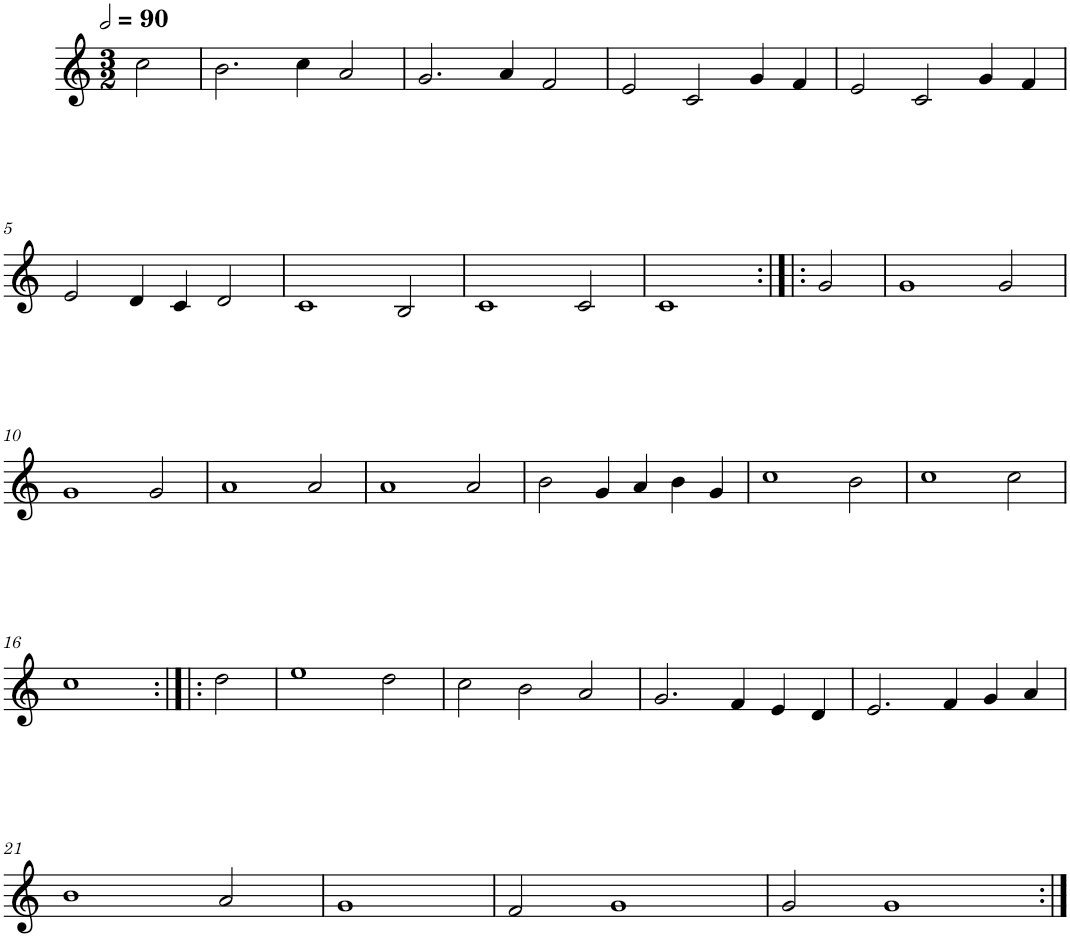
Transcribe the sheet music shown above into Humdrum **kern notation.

**kern
*part1
*staff1
*I"Quatre parties
*clefG2
*k[]
*M3/2
*MM180
=
2cc\
=1
2.b\
4cc\
2a/
=2
2.g/
4a/
2f/
=3
2e/
2c/
4g/
4f/
=4
2e/
2c/
4g/
4f/
!!LO:LB:g=z
=5
2e/
4d/
4c/
2d/
=6
1c
2B/
=7
1c
2c/
=8
1c
2g/
=9
1g
2g/
!!LO:LB:g=z
=10
1g
2g/
=11
1a
2a/
=12
1a
2a/
=13
2b\
4g/
4a/
4b\
4g/
=14
1cc
2b\
=15
1cc
2cc\
!!LO:LB:g=z
=16
1cc
2dd\
=17
1ee
2dd\
=18
2cc\
2b\
2a/
=19
2.g/
4f/
4e/
4d/
=20
2.e/
4f/
4g/
4a/
!!LO:LB:g=z
=21
1b
2a/
=22
1g
=23
2f/
1g
=24
2g/
1g
=:|!
*-
